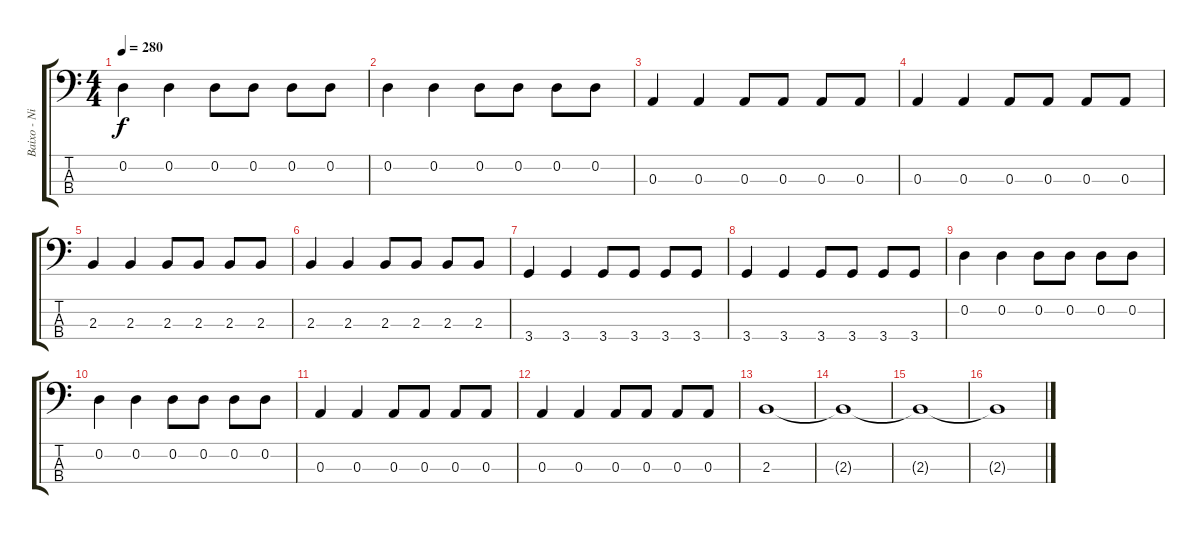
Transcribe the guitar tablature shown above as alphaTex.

\track ("Baixo - Nikola" "Baixo - Ni") {instrument electricbasspick}
\staff {score tabs}
\tuning (G2 D2 A1 E1) {hide}
\ts (4 4)
\tempo 280
\clef f4
\ks c
0.2.4{dy f} 0.2.4 0.2.8 0.2.8 0.2.8 0.2.8 |
0.2.4 0.2.4 0.2.8 0.2.8 0.2.8 0.2.8 |
0.3.4 0.3.4 0.3.8 0.3.8 0.3.8 0.3.8 |
0.3.4 0.3.4 0.3.8 0.3.8 0.3.8 0.3.8 |
2.3.4 2.3.4 2.3.8 2.3.8 2.3.8 2.3.8 |
2.3.4 2.3.4 2.3.8 2.3.8 2.3.8 2.3.8 |
3.4.4 3.4.4 3.4.8 3.4.8 3.4.8 3.4.8 |
3.4.4 3.4.4 3.4.8 3.4.8 3.4.8 3.4.8 |
0.2.4 0.2.4 0.2.8 0.2.8 0.2.8 0.2.8 |
0.2.4 0.2.4 0.2.8 0.2.8 0.2.8 0.2.8 |
0.3.4 0.3.4 0.3.8 0.3.8 0.3.8 0.3.8 |
0.3.4 0.3.4 0.3.8 0.3.8 0.3.8 0.3.8 |
2.3.1 |
2.3{t}.1 |
2.3{t}.1 |
2.3{t}.1
